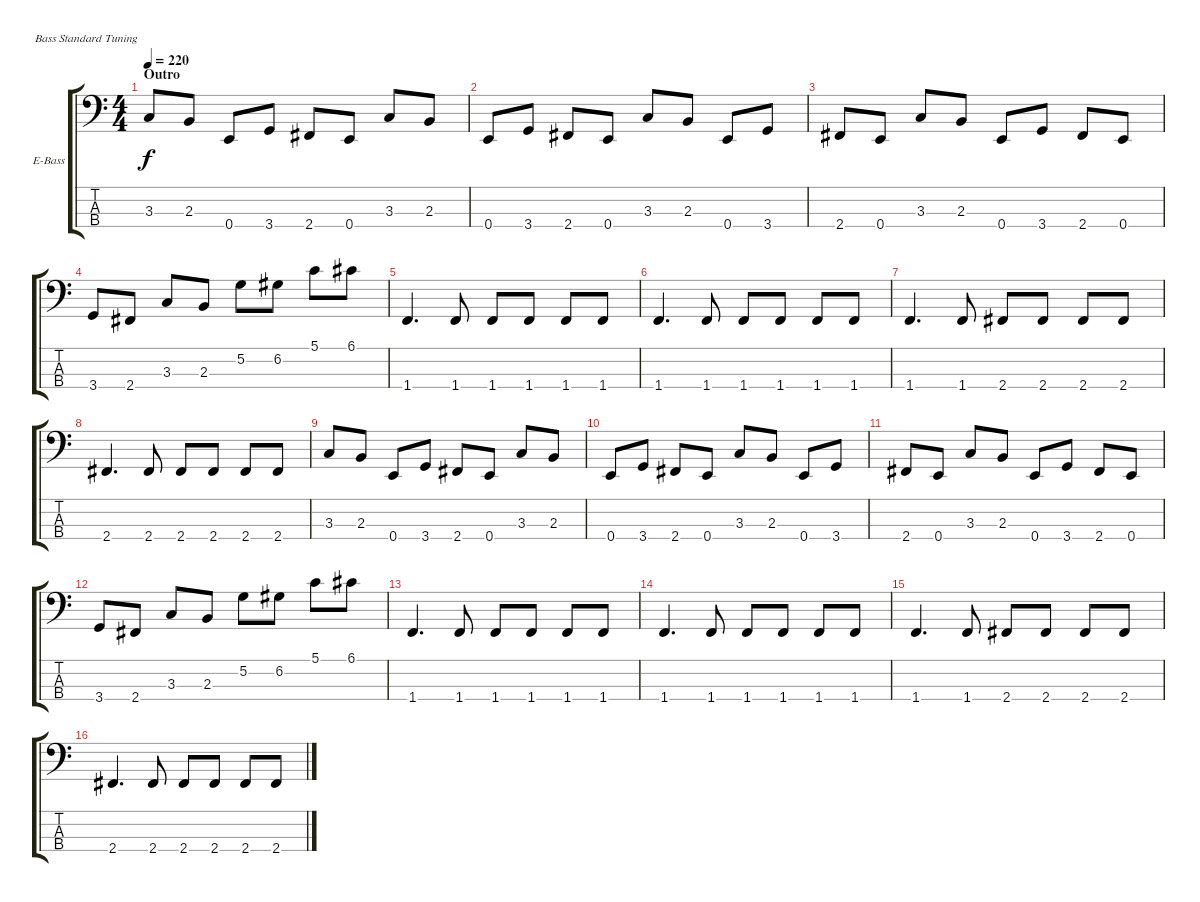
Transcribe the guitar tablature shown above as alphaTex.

\defaultSystemsLayout 4
\bracketExtendMode groupsimilarinstruments
\firstSystemTrackNameOrientation horizontal
\otherSystemsTrackNameOrientation horizontal
\track ("Electric Bass" "E-Bass") {instrument electricbassfinger}
\staff {score tabs}
\tuning (G2 D2 A1 E1)
\ts (4 4)
\section ("" "Outro")
\tempo 220
\clef f4
\ks c
3.3.8{dy f} 2.3.8 0.4.8 3.4.8 2.4.8 0.4.8 3.3.8 2.3.8 |
0.4.8 3.4.8 2.4.8 0.4.8 3.3.8 2.3.8 0.4.8 3.4.8 |
2.4.8 0.4.8 3.3.8 2.3.8 0.4.8 3.4.8 2.4.8 0.4.8 |
3.4.8 2.4.8 3.3.8 2.3.8 5.2.8 6.2.8 5.1.8 6.1.8 |
1.4.4{d} 1.4.8 1.4.8 1.4.8 1.4.8 1.4.8 |
1.4.4{d} 1.4.8 1.4.8 1.4.8 1.4.8 1.4.8 |
1.4.4{d} 1.4.8 2.4.8 2.4.8 2.4.8 2.4.8 |
2.4.4{d} 2.4.8 2.4.8 2.4.8 2.4.8 2.4.8 |
3.3.8 2.3.8 0.4.8 3.4.8 2.4.8 0.4.8 3.3.8 2.3.8 |
0.4.8 3.4.8 2.4.8 0.4.8 3.3.8 2.3.8 0.4.8 3.4.8 |
2.4.8 0.4.8 3.3.8 2.3.8 0.4.8 3.4.8 2.4.8 0.4.8 |
3.4.8 2.4.8 3.3.8 2.3.8 5.2.8 6.2.8 5.1.8 6.1.8 |
1.4.4{d} 1.4.8 1.4.8 1.4.8 1.4.8 1.4.8 |
1.4.4{d} 1.4.8 1.4.8 1.4.8 1.4.8 1.4.8 |
1.4.4{d} 1.4.8 2.4.8 2.4.8 2.4.8 2.4.8 |
2.4.4{d} 2.4.8 2.4.8 2.4.8 2.4.8 2.4.8
